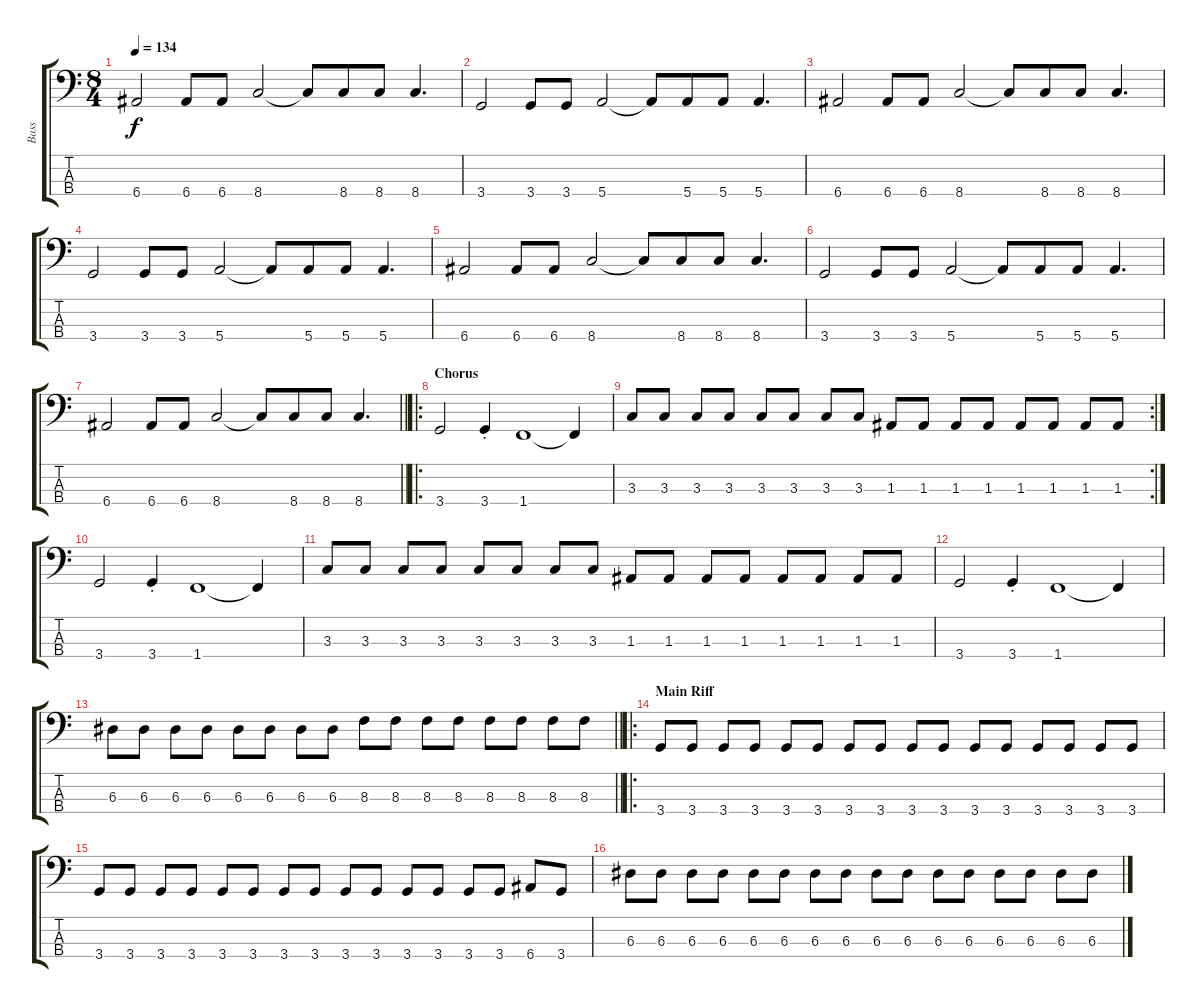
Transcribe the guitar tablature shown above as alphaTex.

\track ("Bass" "Bass") {instrument electricbassfinger}
\staff {score tabs}
\tuning (G2 D2 A1 E1) {hide}
\ts (8 4)
\tempo 134
\clef f4
\ks c
6.4.2{dy f} 6.4.8 6.4.8 8.4.2 8.4{t}.8 8.4.8{beam merge} 8.4.8 8.4.4{d} |
3.4.2 3.4.8 3.4.8 5.4.2 5.4{t}.8 5.4.8{beam merge} 5.4.8 5.4.4{d} |
6.4.2 6.4.8 6.4.8 8.4.2 8.4{t}.8 8.4.8{beam merge} 8.4.8 8.4.4{d} |
3.4.2 3.4.8 3.4.8 5.4.2 5.4{t}.8 5.4.8{beam merge} 5.4.8 5.4.4{d} |
6.4.2 6.4.8 6.4.8 8.4.2 8.4{t}.8 8.4.8{beam merge} 8.4.8 8.4.4{d} |
3.4.2 3.4.8 3.4.8 5.4.2 5.4{t}.8 5.4.8{beam merge} 5.4.8 5.4.4{d} |
\barLineRight lightlight
6.4.2 6.4.8 6.4.8 8.4.2 8.4{t}.8 8.4.8{beam merge} 8.4.8 8.4.4{d} |
\ro
\section ("" "Chorus")
3.4.2 3.4{st}.4 1.4.1 1.4{t}.4 |
\rc 2
3.3.8 3.3.8 3.3.8 3.3.8 3.3.8 3.3.8 3.3.8 3.3.8 1.3.8 1.3.8 1.3.8 1.3.8 1.3.8 1.3.8 1.3.8 1.3.8 |
3.4.2 3.4{st}.4 1.4.1 1.4{t}.4 |
3.3.8 3.3.8 3.3.8 3.3.8 3.3.8 3.3.8 3.3.8 3.3.8 1.3.8 1.3.8 1.3.8 1.3.8 1.3.8 1.3.8 1.3.8 1.3.8 |
3.4.2 3.4{st}.4 1.4.1 1.4{t}.4 |
\barLineRight lightlight
6.3.8 6.3.8 6.3.8 6.3.8 6.3.8 6.3.8 6.3.8 6.3.8 8.3.8 8.3.8 8.3.8 8.3.8 8.3.8 8.3.8 8.3.8 8.3.8 |
\ro
\section ("" "Main Riff")
3.4.8 3.4.8 3.4.8 3.4.8 3.4.8 3.4.8 3.4.8 3.4.8 3.4.8 3.4.8 3.4.8 3.4.8 3.4.8 3.4.8 3.4.8 3.4.8 |
3.4.8 3.4.8 3.4.8 3.4.8 3.4.8 3.4.8 3.4.8 3.4.8 3.4.8 3.4.8 3.4.8 3.4.8 3.4.8 3.4.8 6.4.8 3.4.8 |
6.3.8 6.3.8 6.3.8 6.3.8 6.3.8 6.3.8 6.3.8 6.3.8 6.3.8 6.3.8 6.3.8 6.3.8 6.3.8 6.3.8 6.3.8 6.3.8
